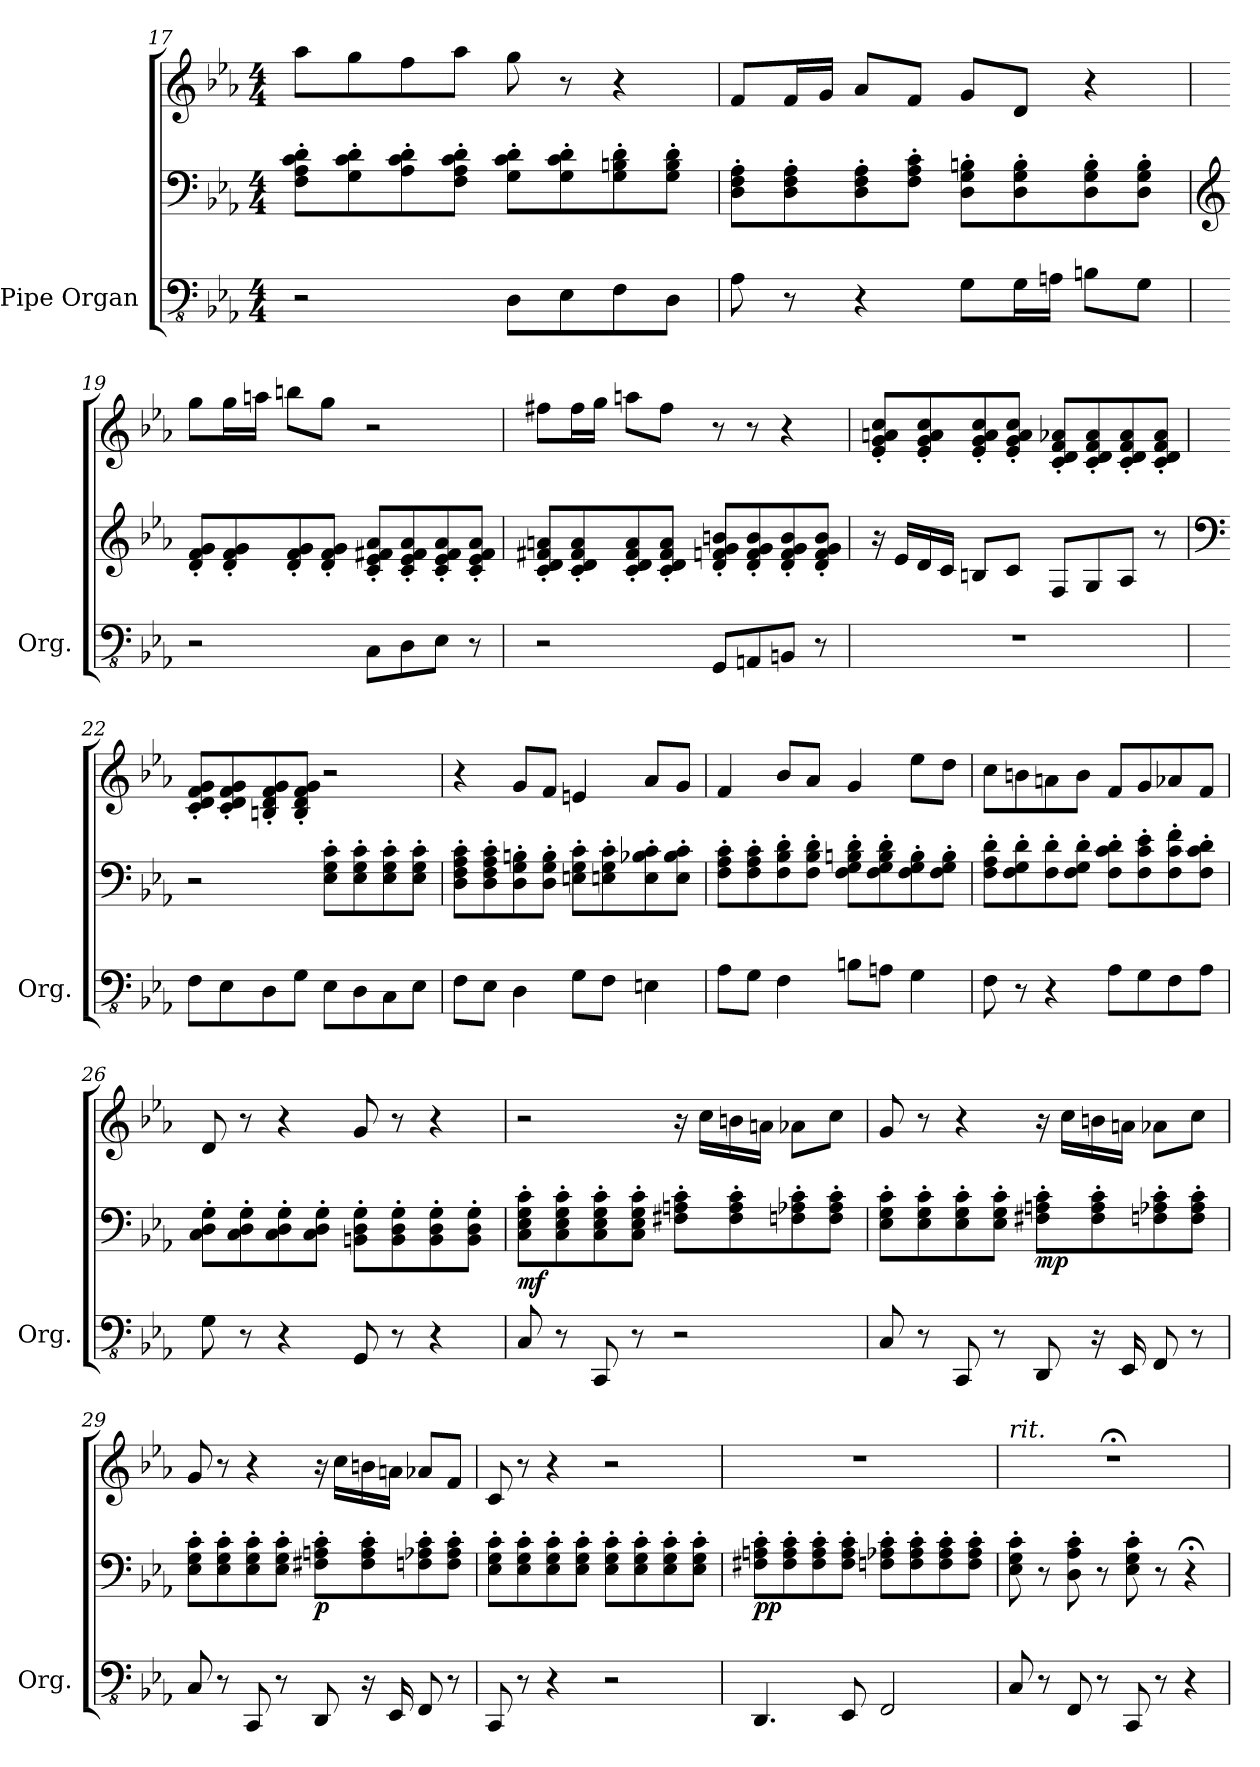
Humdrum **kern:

**kern	**kern	**kern	**dynam
*part1	*part1	*part1	*part1
*staff3	*staff2	*staff1	*staff1/2/3
*I"Pipe Organ	*	*	*
*I'Org.	*	*	*
!!LO:LB:g=z
*clefFv4	*clefF4	*clefG2	*
*k[b-e-a-]	*k[b-e-a-]	*k[b-e-a-]	*
*M4/4	*M4/4	*M4/4	*
=17	=17	=17	=17
2r	8F\' 8A-\' 8c\' 8d\'L	8aa-\L	.
.	8G\' 8c\' 8d\'	8gg\	.
.	8A-\' 8c\' 8d\'	8ff\	.
.	8F\' 8A-\' 8c\' 8d\'J	8aa-\J	.
8DD\L	8G\' 8c\' 8d\'L	8gg\	.
8EE-\	8G\' 8c\' 8d\'	8r	.
8FF\	8G\' 8Bn\' 8d\'	4r	.
8DD\J	8G\' 8B\' 8d\'J	.	.
=18	=18	=18	=18
8AA-\	8D\' 8F\' 8A-\'L	8f/L	.
8r	8D\' 8F\' 8A-\'	16f/L	.
.	.	16g/JJ	.
4r	8D\' 8F\' 8A-\'	8a-/L	.
.	8F\' 8A-\' 8c\'J	8f/J	.
8GG\L	8D\' 8G\' 8Bn\'L	8g/L	.
16GG\L	8D\' 8G\' 8B\'	8d/J	.
16AAn\JJ	.	.	.
8BBn\L	8D\' 8G\' 8B\'	4r	.
8GG\J	8D\' 8G\' 8B\'J	.	.
!!LO:LB:g=z
=19	=19	=19	=19
*	*clefG2	*	*
2r	8d/' 8f/' 8g/'L	8gg\L	.
.	8d/' 8f/' 8g/'	16gg\L	.
.	.	16aan\JJ	.
.	8d/' 8f/' 8g/'	8bbn\L	.
.	8d/' 8f/' 8g/'J	8gg\J	.
8CC\L	8c/' 8e-/' 8f#X/' 8a-/'L	2r	.
8DD\	8c/' 8e-/' 8f#/' 8a-/'	.	.
8EE-\J	8c/' 8e-/' 8f#/' 8a-/'	.	.
8r	8c/' 8e-/' 8f#/' 8a-/'J	.	.
=20	=20	=20	=20
2r	8c/' 8d/' 8f#X/' 8an/'L	8ff#X\L	.
.	8c/' 8d/' 8f#/' 8a/'	16ff#\L	.
.	.	16gg\JJ	.
.	8c/' 8d/' 8f#/' 8a/'	8aan\L	.
.	8c/' 8d/' 8f#/' 8a/'J	8ff#\J	.
8GGG/L	8d/' 8fn/' 8g/' 8bn/'L	8r	.
8AAAn/	8d/' 8f/' 8g/' 8b/'	8r	.
8BBBn/J	8d/' 8f/' 8g/' 8b/'	4r	.
8r	8d/' 8f/' 8g/' 8b/'J	.	.
!!LO:PB:g=z
=21	=21	=21	=21
1r	16r	8e-/' 8g/' 8an/' 8cc/'L	.
.	16e-/LL	.	.
.	16d/	8e-/' 8g/' 8a/' 8cc/'	.
.	16c/JJ	.	.
.	8Bn/L	8e-/' 8g/' 8a/' 8cc/'	.
.	8c/J	8e-/' 8g/' 8a/' 8cc/'J	.
.	8F/L	8c/' 8d/' 8f/' 8a-X/'L	.
.	8G/	8c/' 8d/' 8f/' 8a-/'	.
.	8A-/J	8c/' 8d/' 8f/' 8a-/'	.
.	8r	8c/' 8d/' 8f/' 8a-/'J	.
=22	=22	=22	=22
*	*clefF4	*	*
8FF\L	2r	8c/' 8d/' 8f/' 8g/'L	.
8EE-\	.	8c/' 8d/' 8f/' 8g/'	.
8DD\	.	8Bn/' 8d/' 8f/' 8g/'	.
8GG\J	.	8B/' 8d/' 8f/' 8g/'J	.
8EE-\L	8E-\' 8G\' 8c\'L	2r	.
8DD\	8E-\' 8G\' 8c\'	.	.
8CC\	8E-\' 8G\' 8c\'	.	.
8EE-\J	8E-\' 8G\' 8c\'J	.	.
=23	=23	=23	=23
8FF\L	8D\' 8F\' 8A-\' 8c\'L	4r	.
8EE-\J	8D\' 8F\' 8A-\' 8c\'	.	.
4DD\	8D\' 8G\' 8Bn\'	8g/L	.
.	8D\' 8G\' 8B\'J	8f/J	.
8GG\L	8En\' 8G\' 8c\'L	4en/	.
8FF\J	8En\' 8G\' 8c\'	.	.
4EEn\	8E\' 8B-X\' 8c\'	8a-/L	.
.	8E\' 8B-\' 8c\'J	8g/J	.
!!LO:LB:g=z
=24	=24	=24	=24
8AA-\L	8F\' 8A-\' 8c\'L	4f/	.
8GG\J	8F\' 8A-\' 8c\'	.	.
4FF\	8F\' 8B-\' 8d\'	8b-/L	.
.	8F\' 8B-\' 8d\'J	8a-/J	.
8BBn\L	8F\' 8G\' 8Bn\' 8d\'L	4g/	.
8AAn\J	8F\' 8G\' 8B\' 8d\'	.	.
4GG\	8F\' 8G\' 8B\'	8ee-\L	.
.	8F\' 8G\' 8B\'J	8dd\J	.
=25	=25	=25	=25
8FF\	8F\' 8A-\' 8d\'L	8cc\L	.
8r	8F\' 8G\' 8d\'	8bn\	.
4r	8F\' 8d\'	8an\	.
.	8F\' 8G\' 8d\'J	8b\J	.
8AA-\L	8F\' 8c\' 8d\'L	8f/L	.
8GG\	8F\' 8c\' 8e-\'	8g/	.
8FF\	8F\' 8c\' 8f\'	8a-X/	.
8AA-\J	8F\' 8c\' 8d\'J	8f/J	.
=26	=26	=26	=26
8GG\	8C\' 8D\' 8G\'L	8d/	.
8r	8C\' 8D\' 8G\'	8r	.
4r	8C\' 8D\' 8G\'	4r	.
.	8C\' 8D\' 8G\'J	.	.
8GGG/	8BBn\' 8D\' 8G\'L	8g/	.
8r	8BB\' 8D\' 8G\'	8r	.
4r	8BB\' 8D\' 8G\'	4r	.
.	8BB\' 8D\' 8G\'J	.	.
!!LO:LB:g=z
=27	=27	=27	=27
!	!	!	!LO:DY:b=2
8CC/	8C\' 8E-\' 8G\' 8c\'L	2r	mf
8r	8C\' 8E-\' 8G\' 8c\'	.	.
8CCC/	8C\' 8E-\' 8G\' 8c\'	.	.
8r	8C\' 8E-\' 8G\' 8c\'J	.	.
2r	8F#X\' 8An\' 8c\'L	16r	.
.	.	16cc\LL	.
.	8F#\' 8A\' 8c\'	16bn\	.
.	.	16an\JJ	.
.	8Fn\' 8A-X\' 8c\'	8a-X\L	.
.	8F\' 8A-\' 8c\'J	8cc\J	.
=28	=28	=28	=28
8CC/	8E-\' 8G\' 8c\'L	8g/	.
8r	8E-\' 8G\' 8c\'	8r	.
8CCC/	8E-\' 8G\' 8c\'	4r	.
8r	8E-\' 8G\' 8c\'J	.	.
!	!	!	!LO:DY:b=2
8DDD/	8F#X\' 8An\' 8c\'L	16r	mp
.	.	16cc\LL	.
16r	8F#\' 8A\' 8c\'	16bn\	.
16EEE-/	.	16an\JJ	.
8FFF/	8Fn\' 8A-X\' 8c\'	8a-X\L	.
8r	8F\' 8A-\' 8c\'J	8cc\J	.
!!LO:LB:g=z
=29	=29	=29	=29
8CC/	8E-\' 8G\' 8c\'L	8g/	.
8r	8E-\' 8G\' 8c\'	8r	.
8CCC/	8E-\' 8G\' 8c\'	4r	.
8r	8E-\' 8G\' 8c\'J	.	.
!	!	!	!LO:DY:b=2
8DDD/	8F#X\' 8An\' 8c\'L	16r	p
.	.	16cc\LL	.
16r	8F#\' 8A\' 8c\'	16bn\	.
16EEE-/	.	16an\JJ	.
8FFF/	8Fn\' 8A-X\' 8c\'	8a-X/L	.
8r	8F\' 8A-\' 8c\'J	8f/J	.
=30	=30	=30	=30
8CCC/	8E-\' 8G\' 8c\'L	8c/	.
8r	8E-\' 8G\' 8c\'	8r	.
4r	8E-\' 8G\' 8c\'	4r	.
.	8E-\' 8G\' 8c\'J	.	.
2r	8E-\' 8G\' 8c\'L	2r	.
.	8E-\' 8G\' 8c\'	.	.
.	8E-\' 8G\' 8c\'	.	.
.	8E-\' 8G\' 8c\'J	.	.
=31	=31	=31	=31
!	!	!	!LO:DY:b=2
4.DDD/	8F#X\' 8An\' 8c\'L	1r	pp
.	8F#\' 8A\' 8c\'	.	.
.	8F#\' 8A\' 8c\'	.	.
8EEE-/	8F#\' 8A\' 8c\'J	.	.
2FFF/	8Fn\' 8A-X\' 8c\'L	.	.
.	8F\' 8A-\' 8c\'	.	.
.	8F\' 8A-\' 8c\'	.	.
.	8F\' 8A-\' 8c\'J	.	.
!!LO:PB:g=z
=32	=32	=32	=32
*	*	*MM56	*
!	!	!LO:TX:a:i:t=rit.	!
8CC/	8E-\' 8G\' 8c\'	1r;<	.
8r	8r	.	.
8FFF/	8D\' 8A-\' 8c\'	.	.
8r	8r	.	.
8CCC/	8E-\' 8G\' 8c\'	.	.
8r	8r	.	.
4r	4r;<	.	.
=	=	=	=
*-	*-	*-	*-
